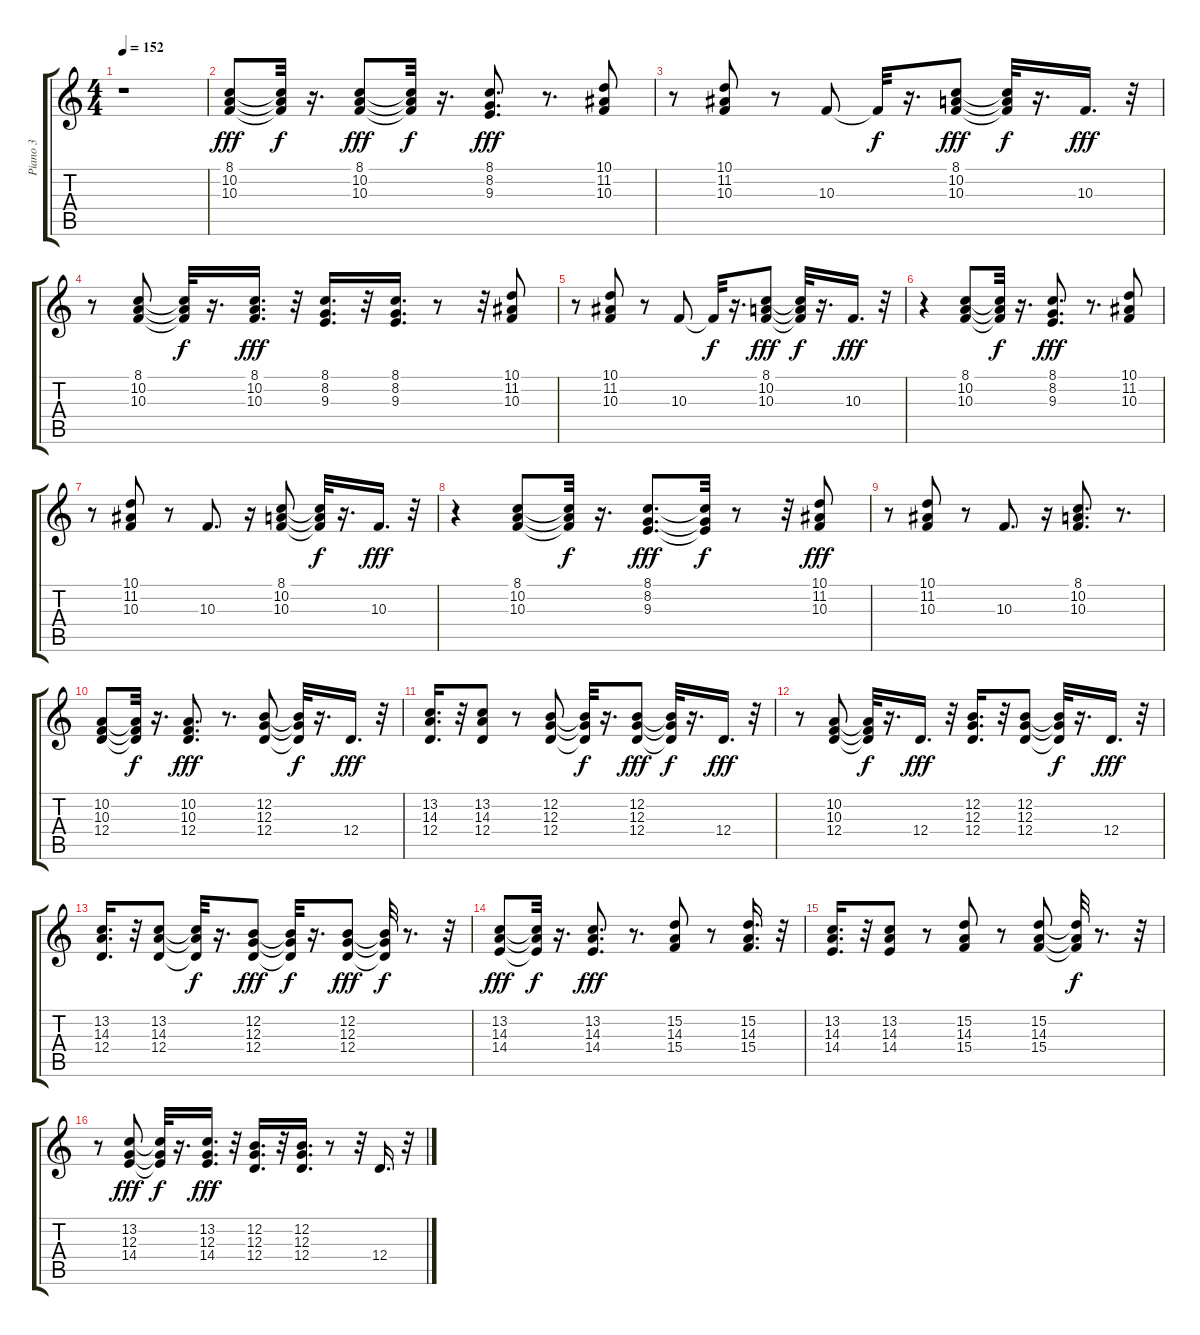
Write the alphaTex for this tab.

\track ("Piano 3 " "Piano 3 ") {instrument electricgrandpiano}
\staff {score tabs}
\tuning (E4 B3 G3 D3 A2 E2) {hide}
\ts (4 4)
\tempo 152
\clef g2
\ks c
r.1{dy f} |
(8.1 10.2 10.3).8{dy fff} (8.1{t} 10.2{t} 10.3{t}).32{dy f} r.16{d} (8.1 10.2 10.3).8{dy fff} (8.1{t} 10.2{t} 10.3{t}).32{dy f} r.16{d} (8.1 8.2 9.3).8{d dy fff} r.8{d} (10.1 11.2 10.3).8 |
r.8 (10.1 11.2 10.3).8 r.8 10.3.8 10.3{t}.32{dy f} r.16{d} (8.1 10.2 10.3).8{dy fff} (8.1{t} 10.2{t} 10.3{t}).32{dy f} r.16{d} 10.3.16{d dy fff} r.32 |
r.8 (8.1 10.2 10.3).8 (8.1{t} 10.2{t} 10.3{t}).32{dy f} r.16{d} (8.1 10.2 10.3).16{d dy fff} r.32 (8.1 8.2 9.3).16{d} r.32 (8.1 8.2 9.3).16{d} r.8 r.32 (10.1 11.2 10.3).8 |
r.8 (10.1 11.2 10.3).8 r.8 10.3.8 10.3{t}.32{dy f} r.16{d} (8.1 10.2 10.3).8{dy fff} (8.1{t} 10.2{t} 10.3{t}).32{dy f} r.16{d} 10.3.16{d dy fff} r.32 |
r.4 (8.1 10.2 10.3).8 (8.1{t} 10.2{t} 10.3{t}).32{dy f} r.16{d} (8.1 8.2 9.3).8{d dy fff} r.8{d} (10.1 11.2 10.3).8 |
r.8 (10.1 11.2 10.3).8 r.8 10.3.8{d} r.16 (8.1 10.2 10.3).8 (8.1{t} 10.2{t} 10.3{t}).32{dy f} r.16{d} 10.3.16{d dy fff} r.32 |
r.4 (8.1 10.2 10.3).8 (8.1{t} 10.2{t} 10.3{t}).32{dy f} r.16{d} (8.1 8.2 9.3).8{d dy fff} (8.1{t} 8.2{t} 9.3{t}).32{dy f} r.8 r.32 (10.1 11.2 10.3).8{dy fff} |
r.8 (10.1 11.2 10.3).8 r.8 10.3.8{d} r.16 (8.1 10.2 10.3).8{d} r.8{d} |
(10.2 10.3 12.4).8 (10.2{t} 10.3{t} 12.4{t}).32{dy f} r.16{d} (10.2 10.3 12.4).8{d dy fff} r.8{d} (12.2 12.3 12.4).8 (12.2{t} 12.3{t} 12.4{t}).32{dy f} r.16{d} 12.4.16{d dy fff} r.32 |
(13.2 14.3 12.4).16{d} r.32 (13.2 14.3 12.4).8 r.8 (12.2 12.3 12.4).8 (12.2{t} 12.3{t} 12.4{t}).32{dy f} r.16{d} (12.2 12.3 12.4).8{dy fff} (12.2{t} 12.3{t} 12.4{t}).32{dy f} r.16{d} 12.4.16{d dy fff} r.32 |
r.8 (10.2 10.3 12.4).8 (10.2{t} 10.3{t} 12.4{t}).32{dy f} r.16{d} 12.4.16{d dy fff} r.32 (12.2 12.3 12.4).16{d} r.32 (12.2 12.3 12.4).8 (12.2{t} 12.3{t} 12.4{t}).32{dy f} r.16{d} 12.4.16{d dy fff} r.32 |
(13.2 14.3 12.4).16{d} r.32 (13.2 14.3 12.4).8 (13.2{t} 14.3{t} 12.4{t}).32{dy f} r.16{d} (12.2 12.3 12.4).8{dy fff} (12.2{t} 12.3{t} 12.4{t}).32{dy f} r.16{d} (12.2 12.3 12.4).8{dy fff} (12.2{t} 12.3{t} 12.4{t}).32{dy f} r.8{d} r.32 |
(13.2 14.3 14.4).8{dy fff} (13.2{t} 14.3{t} 14.4{t}).32{dy f} r.16{d} (13.2 14.3 14.4).8{d dy fff} r.8{d} (15.2 14.3 15.4).8 r.8 (15.2 14.3 15.4).16{d} r.32 |
(13.2 14.3 14.4).16{d} r.32 (13.2 14.3 14.4).8 r.8 (15.2 14.3 15.4).8 r.8 (15.2 14.3 15.4).8 (15.2{t} 14.3{t} 15.4{t}).32{dy f} r.8{d} r.32 |
r.8 (13.2 12.3 14.4).8{dy fff} (13.2{t} 12.3{t} 14.4{t}).32{dy f} r.16{d} (13.2 12.3 14.4).16{d dy fff} r.32 (12.2 12.3 12.4).16{d} r.32 (12.2 12.3 12.4).16{d} r.8 r.32 12.4.16{d} r.32
